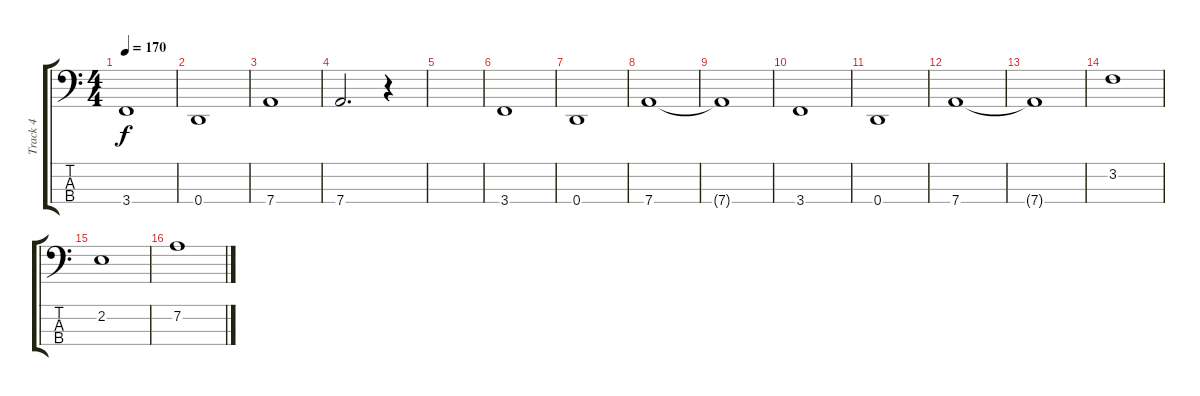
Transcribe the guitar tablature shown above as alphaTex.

\track ("Track 4" "Track 4") {instrument electricbassfinger}
\staff {score tabs}
\tuning (G2 D2 A1 D1) {hide}
\ts (4 4)
\tempo 170
\clef f4
\ks c
3.4.1{dy f} |
0.4.1 |
7.4.1 |
7.4.2{d} r.4 |
|
3.4.1 |
0.4.1 |
7.4.1 |
7.4{t}.1 |
3.4.1 |
0.4.1 |
7.4.1 |
7.4{t}.1 |
3.2.1 |
2.2.1 |
7.2.1
